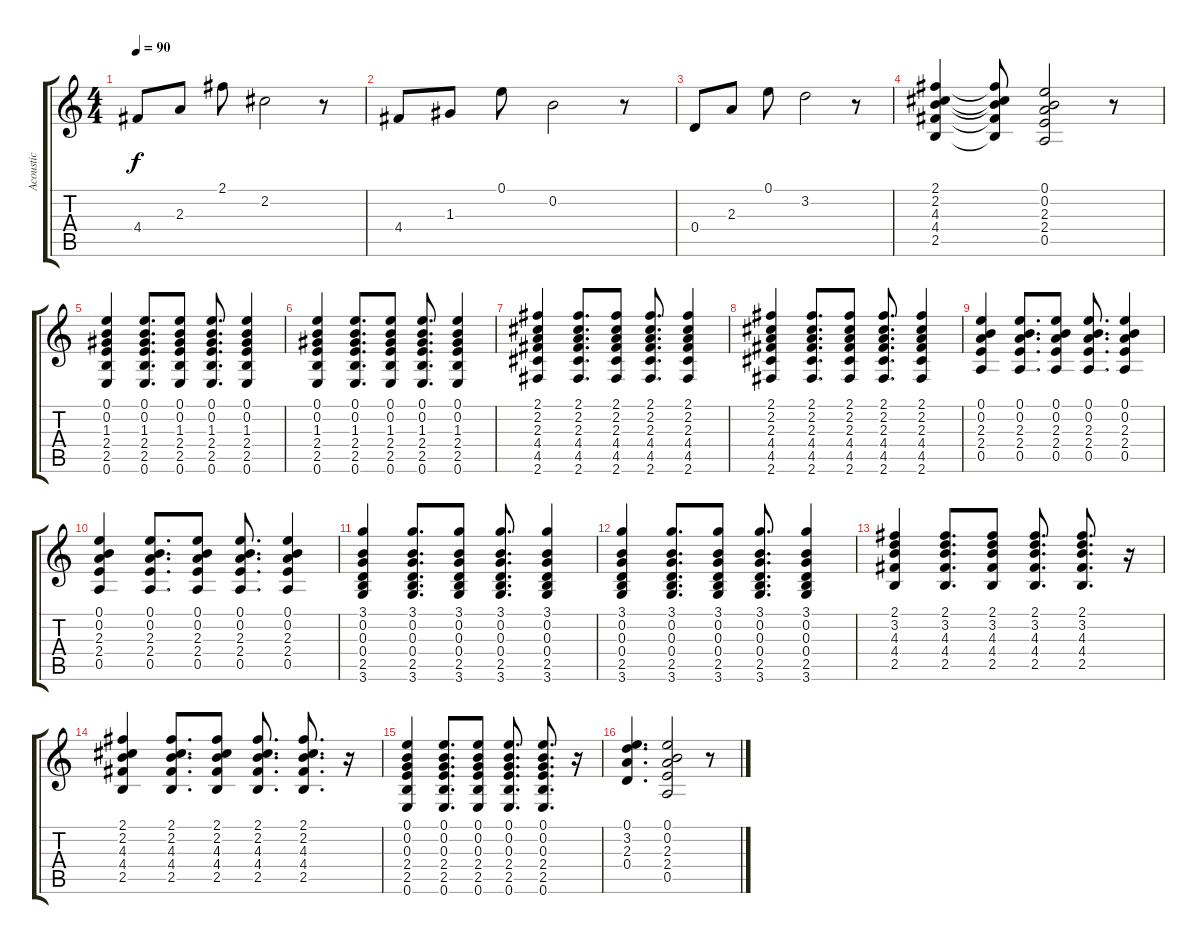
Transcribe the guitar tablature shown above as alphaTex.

\track ("Acoustic" "Acoustic") {instrument acousticguitarnylon}
\staff {score tabs}
\tuning (E4 B3 G3 D3 A2 E2) {hide}
\ts (4 4)
\tempo 90
\clef g2
\ks c
4.4.8{dy f} 2.3.8 2.1.8 2.2.2 r.8 |
4.4.8 1.3.8 0.1.8 0.2.2 r.8 |
0.4.8 2.3.8 0.1.8 3.2.2 r.8 |
(2.1 2.2 4.3 4.4 2.5).4 (2.1{t} 2.2{t} 4.3{t} 4.4{t} 2.5{t}).8 (0.1 0.2 2.3 2.4 0.5).2 r.8 |
(0.1 0.2 1.3 2.4 2.5 0.6).4 (0.1 0.2 1.3 2.4 2.5 0.6).8{d} (0.1 0.2 1.3 2.4 2.5 0.6).8 (0.1 0.2 1.3 2.4 2.5 0.6).8{d} (0.1 0.2 1.3 2.4 2.5 0.6).4 |
(0.1 0.2 1.3 2.4 2.5 0.6).4 (0.1 0.2 1.3 2.4 2.5 0.6).8{d} (0.1 0.2 1.3 2.4 2.5 0.6).8 (0.1 0.2 1.3 2.4 2.5 0.6).8{d} (0.1 0.2 1.3 2.4 2.5 0.6).4 |
(2.1 2.2 2.3 4.4 4.5 2.6).4 (2.1 2.2 2.3 4.4 4.5 2.6).8{d} (2.1 2.2 2.3 4.4 4.5 2.6).8 (2.1 2.2 2.3 4.4 4.5 2.6).8{d} (2.1 2.2 2.3 4.4 4.5 2.6).4 |
(2.1 2.2 2.3 4.4 4.5 2.6).4 (2.1 2.2 2.3 4.4 4.5 2.6).8{d} (2.1 2.2 2.3 4.4 4.5 2.6).8 (2.1 2.2 2.3 4.4 4.5 2.6).8{d} (2.1 2.2 2.3 4.4 4.5 2.6).4 |
(0.1 0.2 2.3 2.4 0.5).4 (0.1 0.2 2.3 2.4 0.5).8{d} (0.1 0.2 2.3 2.4 0.5).8 (0.1 0.2 2.3 2.4 0.5).8{d} (0.1 0.2 2.3 2.4 0.5).4 |
(0.1 0.2 2.3 2.4 0.5).4 (0.1 0.2 2.3 2.4 0.5).8{d} (0.1 0.2 2.3 2.4 0.5).8 (0.1 0.2 2.3 2.4 0.5).8{d} (0.1 0.2 2.3 2.4 0.5).4 |
(3.1 0.2 0.3 0.4 2.5 3.6).4 (3.1 0.2 0.3 0.4 2.5 3.6).8{d} (3.1 0.2 0.3 0.4 2.5 3.6).8 (3.1 0.2 0.3 0.4 2.5 3.6).8{d} (3.1 0.2 0.3 0.4 2.5 3.6).4 |
(3.1 0.2 0.3 0.4 2.5 3.6).4 (3.1 0.2 0.3 0.4 2.5 3.6).8{d} (3.1 0.2 0.3 0.4 2.5 3.6).8 (3.1 0.2 0.3 0.4 2.5 3.6).8{d} (3.1 0.2 0.3 0.4 2.5 3.6).4 |
(2.1 3.2 4.3 4.4 2.5).4 (2.1 3.2 4.3 4.4 2.5).8{d} (2.1 3.2 4.3 4.4 2.5).8 (2.1 3.2 4.3 4.4 2.5).8{d} (2.1 3.2 4.3 4.4 2.5).8{d} r.16 |
(2.1 2.2 4.3 4.4 2.5).4 (2.1 2.2 4.3 4.4 2.5).8{d} (2.1 2.2 4.3 4.4 2.5).8 (2.1 2.2 4.3 4.4 2.5).8{d} (2.1 2.2 4.3 4.4 2.5).8{d} r.16 |
(0.1 0.2 0.3 2.4 2.5 0.6).4 (0.1 0.2 0.3 2.4 2.5 0.6).8{d} (0.1 0.2 0.3 2.4 2.5 0.6).8 (0.1 0.2 0.3 2.4 2.5 0.6).8{d} (0.1 0.2 0.3 2.4 2.5 0.6).8{d} r.16 |
(0.1 3.2 2.3 0.4).4{d} (0.1 0.2 2.3 2.4 0.5).2 r.8
